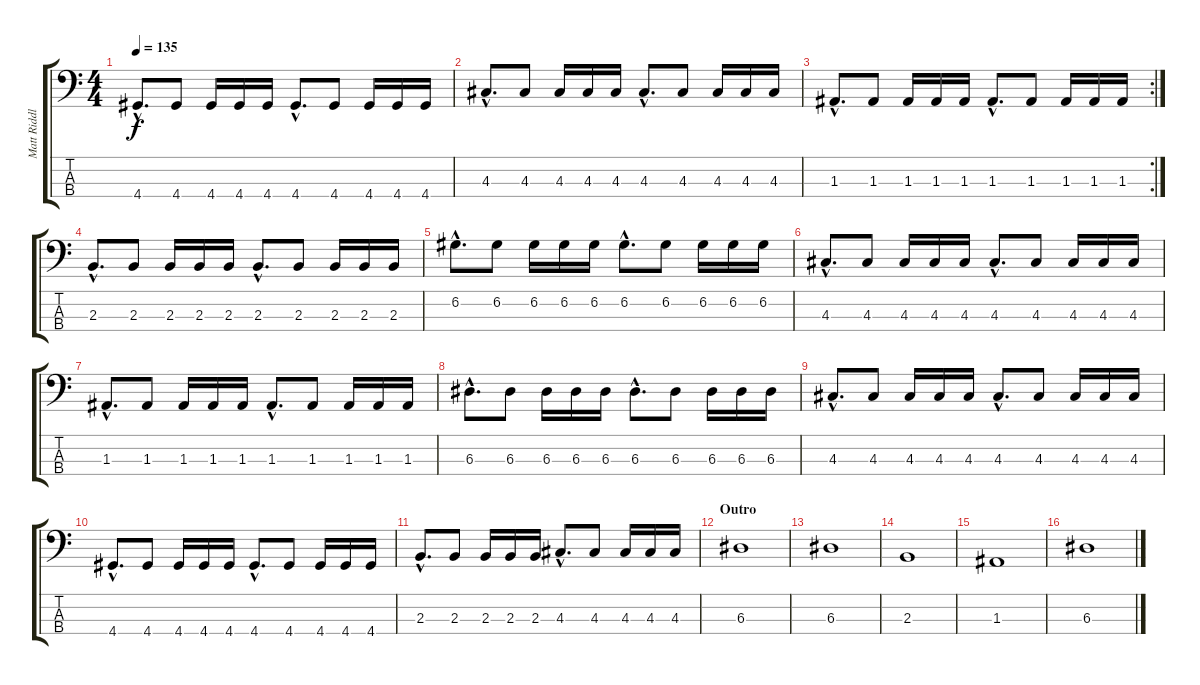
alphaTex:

\track ("Matt Riddle" "Matt Riddl") {instrument electricbasspick}
\staff {score tabs}
\tuning (G2 D2 A1 E1) {hide}
\ts (4 4)
\tempo 135
\clef f4
\ks c
4.4{hac}.8{d dy f} 4.4.8 4.4.16 4.4.16 4.4.16 4.4{hac}.8{d} 4.4.8 4.4.16 4.4.16 4.4.16 |
4.3{hac}.8{d} 4.3.8 4.3.16 4.3.16 4.3.16 4.3{hac}.8{d} 4.3.8 4.3.16 4.3.16 4.3.16 |
\rc 2
1.3{hac}.8{d} 1.3.8 1.3.16 1.3.16 1.3.16 1.3{hac}.8{d} 1.3.8 1.3.16 1.3.16 1.3.16 |
2.3{hac}.8{d} 2.3.8 2.3.16 2.3.16 2.3.16 2.3{hac}.8{d} 2.3.8 2.3.16 2.3.16 2.3.16 |
6.2{hac}.8{d} 6.2.8 6.2.16 6.2.16 6.2.16 6.2{hac}.8{d} 6.2.8 6.2.16 6.2.16 6.2.16 |
4.3{hac}.8{d} 4.3.8 4.3.16 4.3.16 4.3.16 4.3{hac}.8{d} 4.3.8 4.3.16 4.3.16 4.3.16 |
1.3{hac}.8{d} 1.3.8 1.3.16 1.3.16 1.3.16 1.3{hac}.8{d} 1.3.8 1.3.16 1.3.16 1.3.16 |
6.3{hac}.8{d} 6.3.8 6.3.16 6.3.16 6.3.16 6.3{hac}.8{d} 6.3.8 6.3.16 6.3.16 6.3.16 |
4.3{hac}.8{d} 4.3.8 4.3.16 4.3.16 4.3.16 4.3{hac}.8{d} 4.3.8 4.3.16 4.3.16 4.3.16 |
4.4{hac}.8{d} 4.4.8 4.4.16 4.4.16 4.4.16 4.4{hac}.8{d} 4.4.8 4.4.16 4.4.16 4.4.16 |
2.3{hac}.8{d} 2.3.8 2.3.16 2.3.16 2.3.16 4.3{hac}.8{d} 4.3.8 4.3.16 4.3.16 4.3.16 |
\section ("" "Outro")
6.3.1 |
6.3.1 |
2.3.1 |
1.3.1 |
6.3.1
